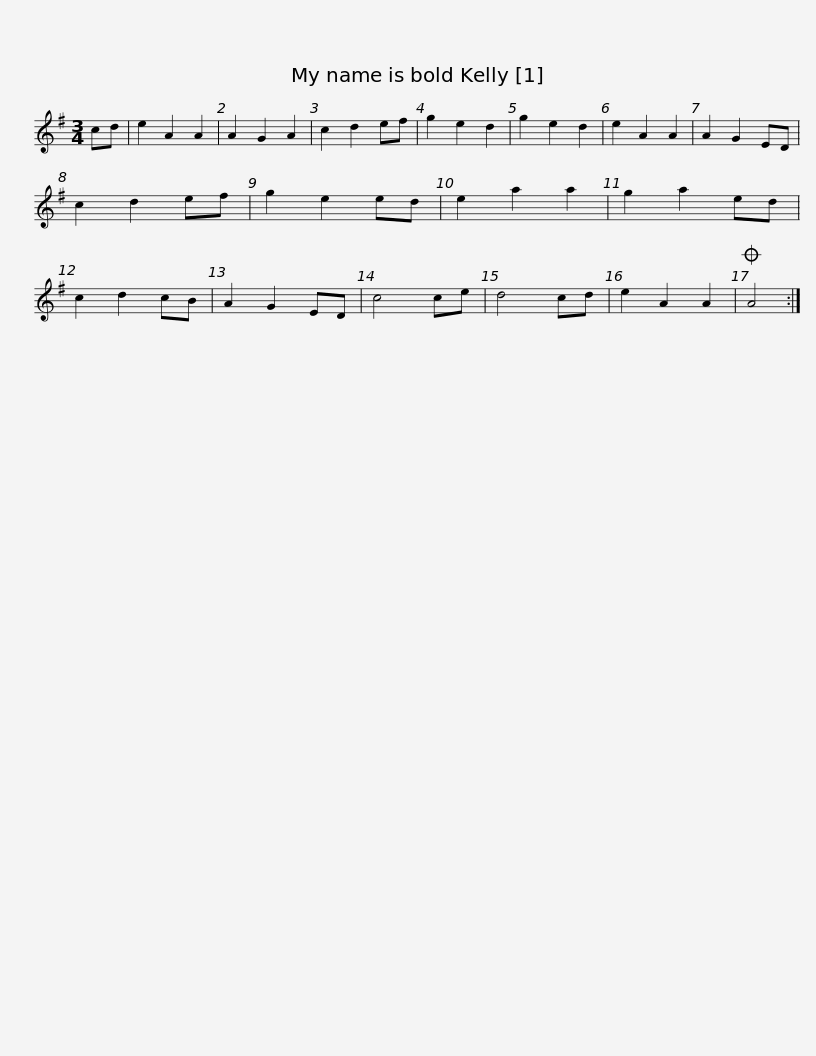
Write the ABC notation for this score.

X:1
L:1/8
M:3/4
I:linebreak $
K:G
V:1 treble
V:1
 cd | e2 A2 A2 | A2 G2 A2 | c2 d2 ef | g2 e2 d2 | %5
 g2 e2 d2 | e2 A2 A2 | A2 G2 ED | c2 d2 ef | g2 e2 ed | %10
 e2 a2 a2 | g2 a2 ed |$ c2 d2 cB | A2 G2 ED | c4 ce | %15
 d4 cd | e2 A2 A2 |O A4 :| %18
